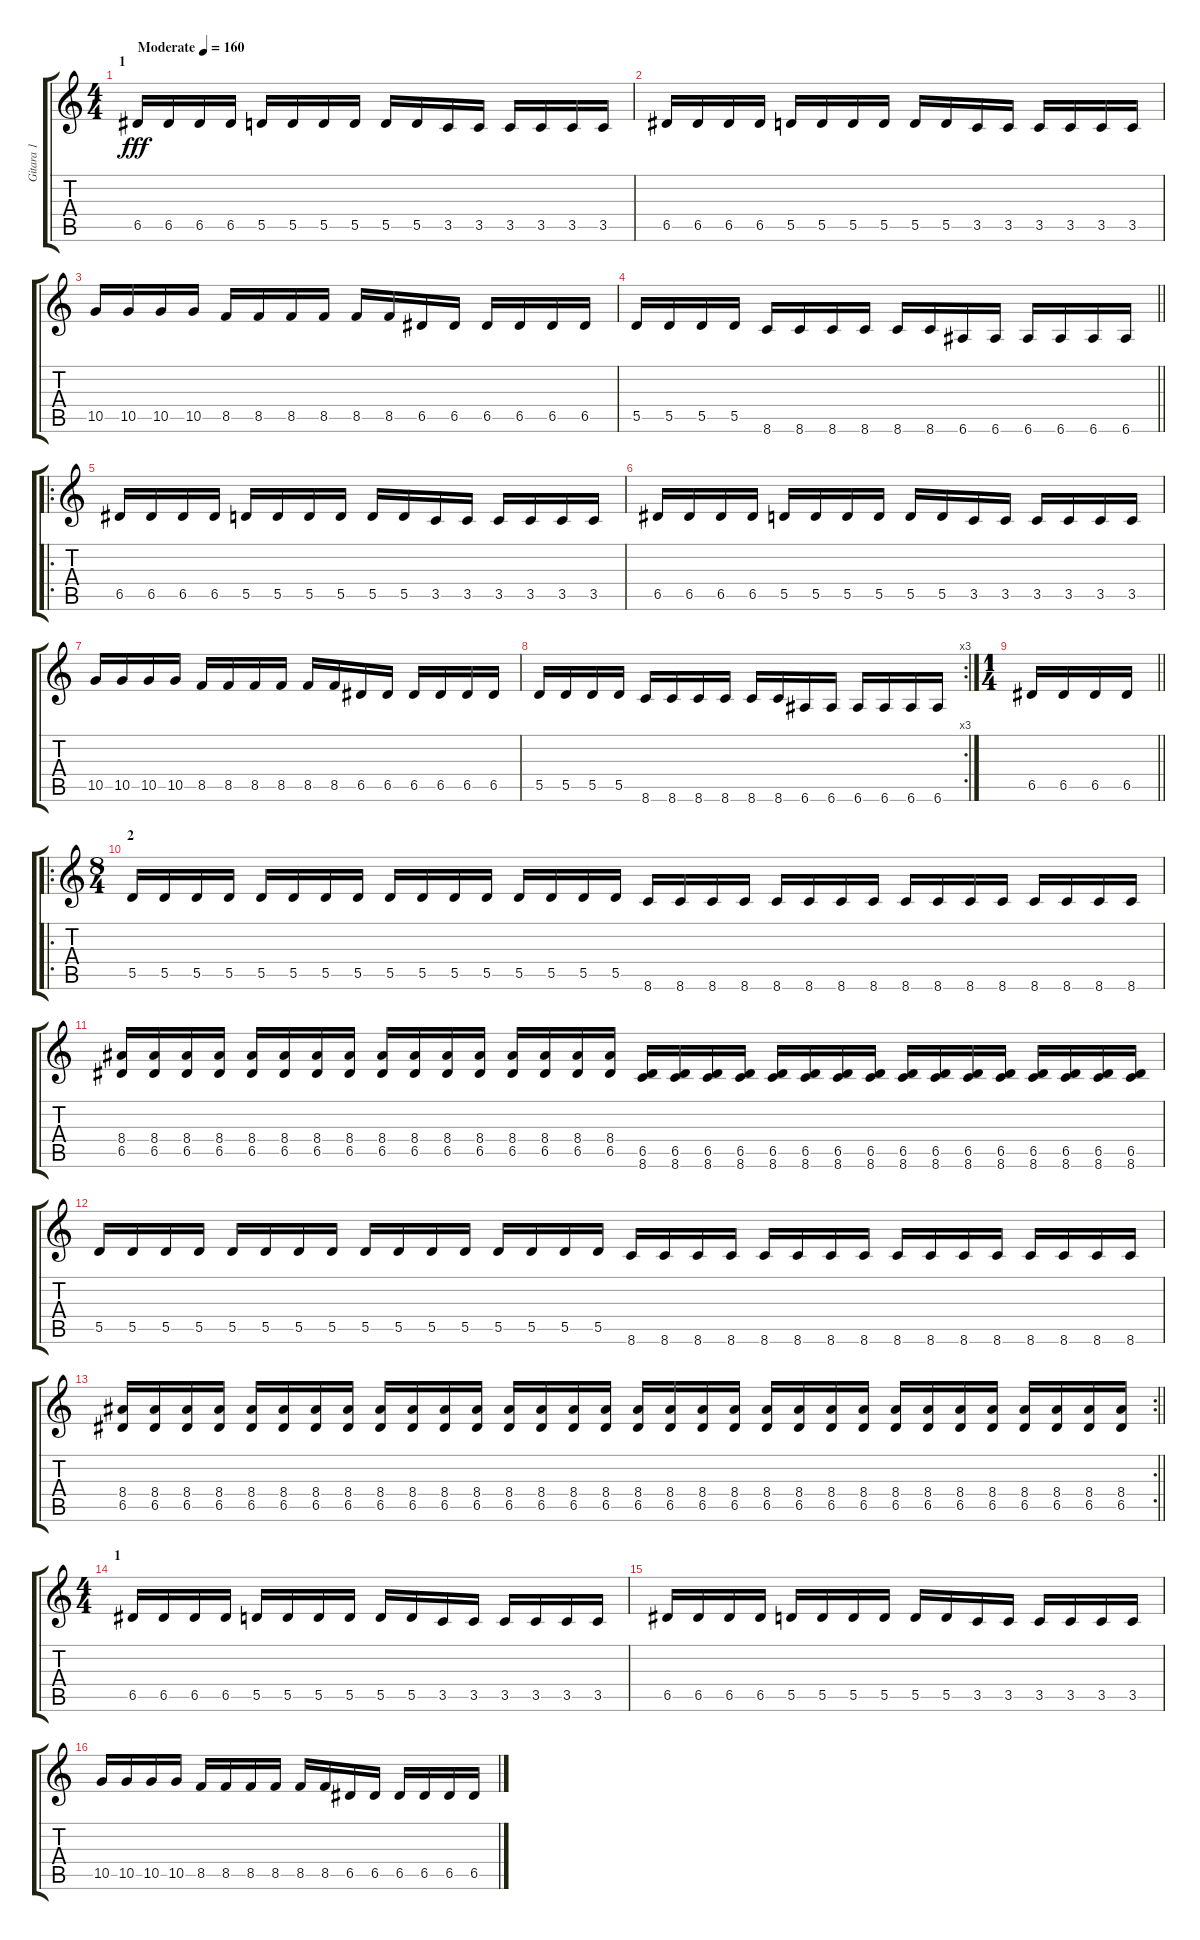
\track ("Gitara 1" "Gitara 1") {instrument distortionguitar}
\staff {score tabs}
\tuning (E4 B3 G3 D3 A2 E2) {hide}
\ts (4 4)
\section ("" "1")
\tempo (160 "Moderate")
\clef g2
\ks c
6.5.16{dy fff instrument distortionguitar} 6.5.16 6.5.16 6.5.16 5.5.16 5.5.16 5.5.16 5.5.16 5.5.16 5.5.16 3.5.16 3.5.16 3.5.16 3.5.16 3.5.16 3.5.16 |
6.5.16 6.5.16 6.5.16 6.5.16 5.5.16 5.5.16 5.5.16 5.5.16 5.5.16 5.5.16 3.5.16 3.5.16 3.5.16 3.5.16 3.5.16 3.5.16 |
10.5.16 10.5.16 10.5.16 10.5.16 8.5.16 8.5.16 8.5.16 8.5.16 8.5.16 8.5.16 6.5.16 6.5.16 6.5.16 6.5.16 6.5.16 6.5.16 |
\barLineRight lightlight
5.5.16 5.5.16 5.5.16 5.5.16 8.6.16 8.6.16 8.6.16 8.6.16 8.6.16 8.6.16 6.6.16 6.6.16 6.6.16 6.6.16 6.6.16 6.6.16 |
\ro
6.5.16 6.5.16 6.5.16 6.5.16 5.5.16 5.5.16 5.5.16 5.5.16 5.5.16 5.5.16 3.5.16 3.5.16 3.5.16 3.5.16 3.5.16 3.5.16 |
6.5.16 6.5.16 6.5.16 6.5.16 5.5.16 5.5.16 5.5.16 5.5.16 5.5.16 5.5.16 3.5.16 3.5.16 3.5.16 3.5.16 3.5.16 3.5.16 |
10.5.16 10.5.16 10.5.16 10.5.16 8.5.16 8.5.16 8.5.16 8.5.16 8.5.16 8.5.16 6.5.16 6.5.16 6.5.16 6.5.16 6.5.16 6.5.16 |
\rc 3
5.5.16 5.5.16 5.5.16 5.5.16 8.6.16 8.6.16 8.6.16 8.6.16 8.6.16 8.6.16 6.6.16 6.6.16 6.6.16 6.6.16 6.6.16 6.6.16 |
\ts (1 4)
\barLineRight lightlight
6.5.16 6.5.16 6.5.16 6.5.16 |
\ro
\ts (8 4)
\section ("" "2")
5.5.16 5.5.16 5.5.16 5.5.16 5.5.16 5.5.16 5.5.16 5.5.16 5.5.16 5.5.16 5.5.16 5.5.16 5.5.16 5.5.16 5.5.16 5.5.16 8.6.16 8.6.16 8.6.16 8.6.16 8.6.16 8.6.16 8.6.16 8.6.16 8.6.16 8.6.16 8.6.16 8.6.16 8.6.16 8.6.16 8.6.16 8.6.16 |
(8.4 6.5).16 (8.4 6.5).16 (8.4 6.5).16 (8.4 6.5).16 (8.4 6.5).16 (8.4 6.5).16 (8.4 6.5).16 (8.4 6.5).16 (8.4 6.5).16 (8.4 6.5).16 (8.4 6.5).16 (8.4 6.5).16 (8.4 6.5).16 (8.4 6.5).16 (8.4 6.5).16 (8.4 6.5).16 (6.5 8.6).16 (6.5 8.6).16 (6.5 8.6).16 (6.5 8.6).16 (6.5 8.6).16 (6.5 8.6).16 (6.5 8.6).16 (6.5 8.6).16 (6.5 8.6).16 (6.5 8.6).16 (6.5 8.6).16 (6.5 8.6).16 (6.5 8.6).16 (6.5 8.6).16 (6.5 8.6).16 (6.5 8.6).16 |
5.5.16 5.5.16 5.5.16 5.5.16 5.5.16 5.5.16 5.5.16 5.5.16 5.5.16 5.5.16 5.5.16 5.5.16 5.5.16 5.5.16 5.5.16 5.5.16 8.6.16 8.6.16 8.6.16 8.6.16 8.6.16 8.6.16 8.6.16 8.6.16 8.6.16 8.6.16 8.6.16 8.6.16 8.6.16 8.6.16 8.6.16 8.6.16 |
\rc 2
\barLineRight lightlight
(8.4 6.5).16 (8.4 6.5).16 (8.4 6.5).16 (8.4 6.5).16 (8.4 6.5).16 (8.4 6.5).16 (8.4 6.5).16 (8.4 6.5).16 (8.4 6.5).16 (8.4 6.5).16 (8.4 6.5).16 (8.4 6.5).16 (8.4 6.5).16 (8.4 6.5).16 (8.4 6.5).16 (8.4 6.5).16 (8.4 6.5).16 (8.4 6.5).16 (8.4 6.5).16 (8.4 6.5).16 (8.4 6.5).16 (8.4 6.5).16 (8.4 6.5).16 (8.4 6.5).16 (8.4 6.5).16 (8.4 6.5).16 (8.4 6.5).16 (8.4 6.5).16 (8.4 6.5).16 (8.4 6.5).16 (8.4 6.5).16 (8.4 6.5).16 |
\ts (4 4)
\section ("" "1")
6.5.16 6.5.16 6.5.16 6.5.16 5.5.16 5.5.16 5.5.16 5.5.16 5.5.16 5.5.16 3.5.16 3.5.16 3.5.16 3.5.16 3.5.16 3.5.16 |
6.5.16 6.5.16 6.5.16 6.5.16 5.5.16 5.5.16 5.5.16 5.5.16 5.5.16 5.5.16 3.5.16 3.5.16 3.5.16 3.5.16 3.5.16 3.5.16 |
10.5.16 10.5.16 10.5.16 10.5.16 8.5.16 8.5.16 8.5.16 8.5.16 8.5.16 8.5.16 6.5.16 6.5.16 6.5.16 6.5.16 6.5.16 6.5.16
